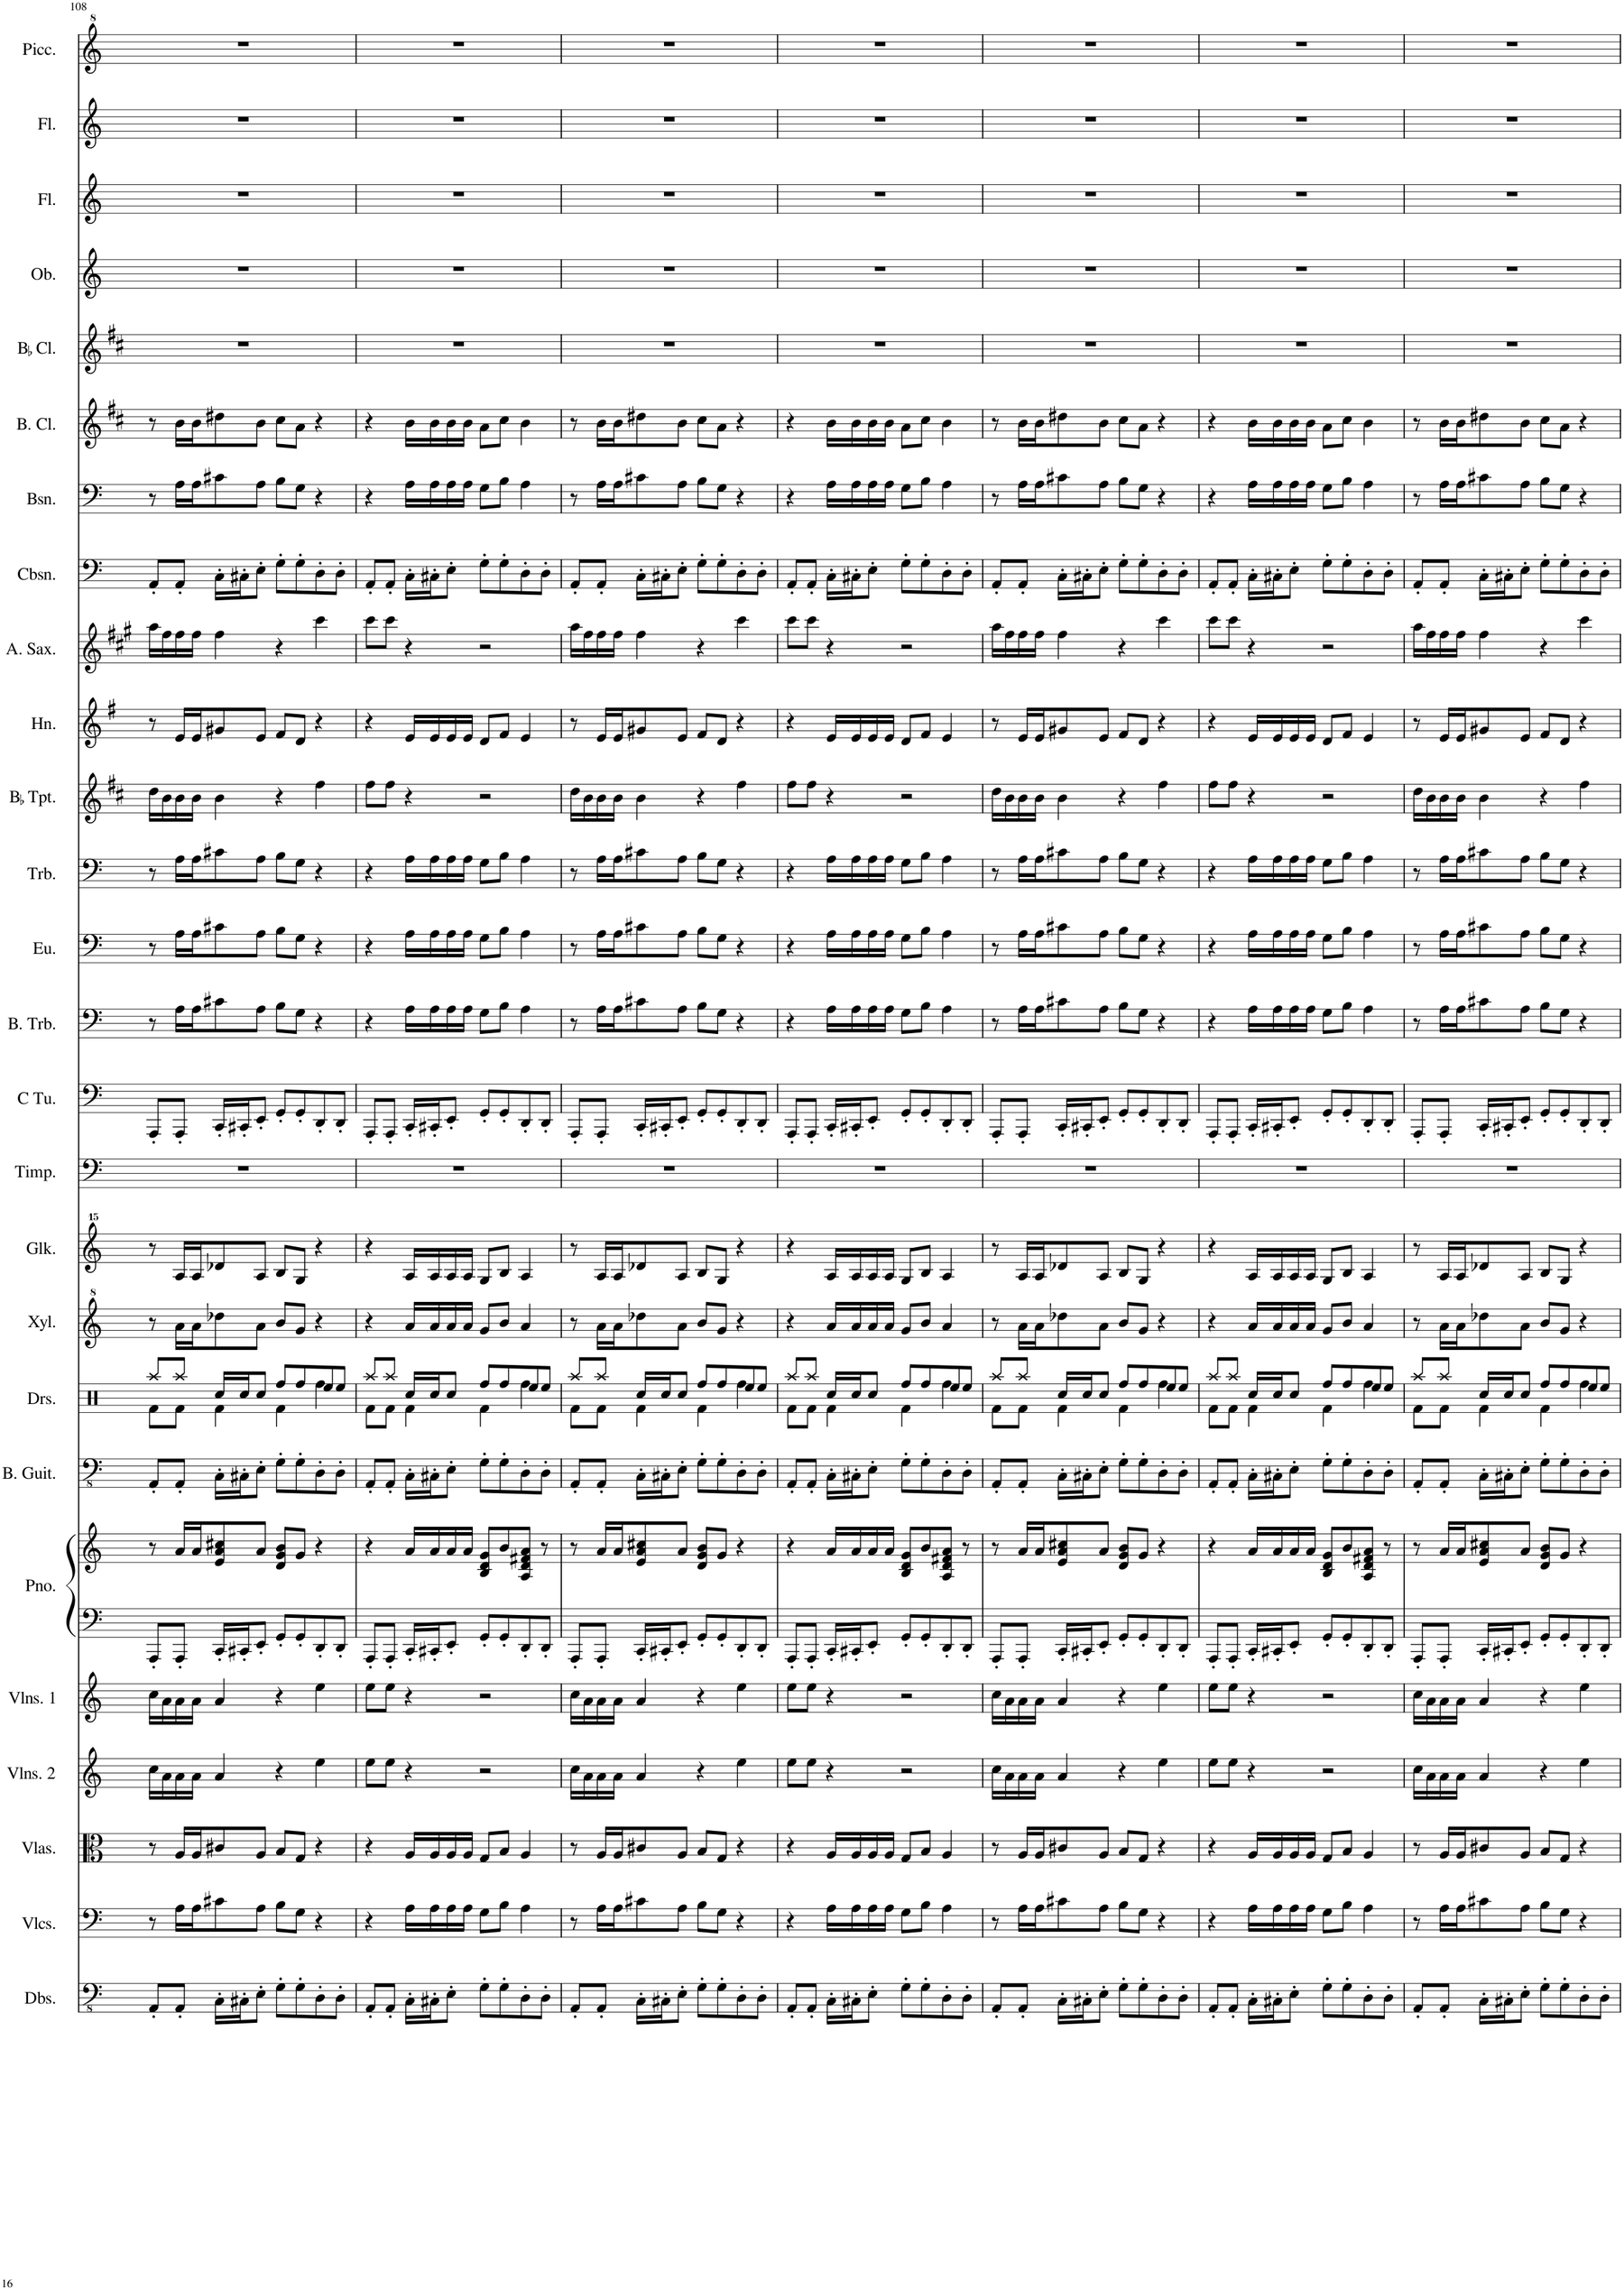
**kern	**kern	**kern	**kern	**kern	**kern	**kern	**kern	**kern	**kern	**kern	**kern	**kern	**kern	**kern	**kern	**kern	**kern	**kern	**kern	**kern	**kern	**kern	**kern	**kern	**kern	**kern
*part26	*part25	*part24	*part23	*part22	*part21	*part21	*part20	*part19	*part18	*part17	*part16	*part15	*part14	*part13	*part12	*part11	*part10	*part9	*part8	*part7	*part6	*part5	*part4	*part3	*part2	*part1
*staff27	*staff26	*staff25	*staff24	*staff23	*staff22	*staff21	*staff20	*staff19	*staff18	*staff17	*staff16	*staff15	*staff14	*staff13	*staff12	*staff11	*staff10	*staff9	*staff8	*staff7	*staff6	*staff5	*staff4	*staff3	*staff2	*staff1
*I"Double Basses	*I"Violoncellos	*I"Violas	*I"Violins 2	*I"Violins 1	*I"Piano	*	*I"Bass Guitar	*I"Drumset	*I"Xylophone	*I"Glockenspiel	*I"Timpani	*I"C Tuba	*I"Bass Trombone	*I"Euphonium	*I"Trombone	*I"BaccidentalFlat Trumpet	*I"Horn	*I"Alto Saxophone	*I"Contrabassoon	*I"Bassoon	*I"Bass Clarinet	*I"BaccidentalFlat Clarinet	*I"Oboe	*I"Flute	*I"Flute	*I"Piccolo
*I'Dbs.	*I'Vlcs.	*I'Vlas.	*I'Vlns. 2	*I'Vlns. 1	*I'Pno.	*	*I'B. Guit.	*I'Drs.	*I'Xyl.	*I'Glk.	*I'Timp.	*I'C Tu.	*I'B. Trb.	*I'Eu.	*I'Trb.	*I'BaccidentalFlat Tpt.	*I'Hn.	*I'A. Sax.	*I'Cbsn.	*I'Bsn.	*I'B. Cl.	*I'BaccidentalFlat Cl.	*I'Ob.	*I'Fl.	*I'Fl.	*I'Picc.
!!LO:PB:g=z
*clefFv4	*clefF4	*clefC3	*clefG2	*clefG2	*clefF4	*clefG2	*clefFv4	*clefX	*clefG^2	*clefG^^2	*clefF4	*clefF4	*clefF4	*clefF4	*clefF4	*clefG2	*clefG2	*clefG2	*clefF4	*clefF4	*clefG2	*clefG2	*clefG2	*clefG2	*clefG2	*clefG^2
*	*	*	*	*	*	*	*	*	*	*	*	*	*	*	*	*Trd1c2	*Trd4c7	*Trd5c9	*Trd7c12	*	*Trd8c14	*Trd1c2	*	*	*	*Trd-7c-12
*k[]	*k[]	*k[]	*k[]	*k[]	*k[]	*k[]	*k[]	*k[]	*k[]	*k[]	*k[]	*k[]	*k[]	*k[]	*k[]	*k[f#c#]	*k[f#]	*k[f#c#g#]	*k[]	*k[]	*k[f#c#]	*k[f#c#]	*k[]	*k[]	*k[]	*k[]
=108	=108	=108	=108	=108	=108	=108	=108	=108	=108	=108	=108	=108	=108	=108	=108	=108	=108	=108	=108	=108	=108	=108	=108	=108	=108	=108
*	*	*	*	*	*	*	*	*^	*	*	*	*	*	*	*	*	*	*	*	*	*	*	*	*	*	*
*	*	*	*	*	*	*	*	*	*^	*	*	*	*	*	*	*	*	*	*	*	*	*	*	*	*	*	*
8AAA'/L	8r	8r	16cc\LL	16cc\LL	8AAA'/L	8r	8AAA'/L	8Rf\L	2ryy	8Raa/L	8r	8r	1r	8AAA'/L	8r	8r	8r	16dd\LL	8r	16aa\LL	8AA'/L	8r	8r	1r	1r	1r	1r	1r
.	.	.	16a\	16a\	.	.	.	.	.	.	.	.	.	.	.	.	.	16b\	.	16ff#\	.	.	.	.	.	.	.	.
8AAA'/J	16A\LL	16A/LL	16a\	16a\	8AAA'/J	16a/LL	8AAA'/J	8Rf\J	.	8Raa/J	16aa\LL	16aa/LL	.	8AAA'/J	16A\LL	16A\LL	16A\LL	16b\	16e/LL	16ff#\	8AA'/J	16A\LL	16b\LL	.	.	.	.	.
.	16A\J	16A/J	16a\JJ	16a\JJ	.	16a/J	.	.	.	.	16aa\J	16aa/J	.	.	16A\J	16A\J	16A\J	16b\JJ	16e/J	16ff#\JJ	.	16A\J	16b\J	.	.	.	.	.
16CC'\LL	8c#X\	8c#X/	4a/	4a/	16CC'/LL	8e/ 8a/ 8cc#X/	16CC'\LL	4Rf\	.	16Rcc/LL	8ddd-X\	8ddd-X/	.	16CC'/LL	8c#X\	8c#X\	8c#X\	4b\	8g#X/	4ff#\	16C'\LL	8c#X\	8dd#X\	.	.	.	.	.
16CC#X'\J	.	.	.	.	16CC#X'/J	.	16CC#X'\J	.	.	16Rcc/J	.	.	.	16CC#X'/J	.	.	.	.	.	.	16C#X'\J	.	.	.	.	.	.	.
8EE'\J	8A\J	8A/J	.	.	8EE'/J	8a/J	8EE'\J	.	.	8Rcc/J	8aa\J	8aa/J	.	8EE'/J	8A\J	8A\J	8A\J	.	8e/J	.	8E'\J	8A\J	8b\J	.	.	.	.	.
8GG'\L	8B\L	8B/L	4r	4r	8GG'/L	8d/ 8g/ 8b/L	8GG'\L	8Rff/L	4Rf\	2ryy	8bb/L	8bb/L	.	8GG'/L	8B\L	8B\L	8B\L	4r	8f#/L	4r	8G'\L	8B\L	8cc#\L	.	.	.	.	.
8GG'\	8G\J	8G/J	.	.	8GG'/	8g/J	8GG'\	8Rff/	.	.	8gg/J	8gg/J	.	8GG'/	8G\J	8G\J	8G\J	.	8d/J	.	8G'\	8G\J	8a\J	.	.	.	.	.
8DD'\	4r	4r	4ee\	4ee\	8DD'/	4r	8DD'\	8Ree/	4Rff\	.	4r	4r	.	8DD'/	4r	4r	4r	4ff#\	4r	4ccc#\	8D'\	4r	4r	.	.	.	.	.
8DD'\J	.	.	.	.	8DD'/J	.	8DD'\J	8Ree/J	.	.	.	.	.	8DD'/J	.	.	.	.	.	.	8D'\J	.	.	.	.	.	.	.
=109	=109	=109	=109	=109	=109	=109	=109	=109	=109	=109	=109	=109	=109	=109	=109	=109	=109	=109	=109	=109	=109	=109	=109	=109	=109	=109	=109	=109
8AAA'/L	4r	4r	8ee\L	8ee\L	8AAA'/L	4r	8AAA'/L	8Rf\L	2ryy	8Raa/L	4r	4r	1r	8AAA'/L	4r	4r	4r	8ff#\L	4r	8ccc#\L	8AA'/L	4r	4r	1r	1r	1r	1r	1r
8AAA'/J	.	.	8ee\J	8ee\J	8AAA'/J	.	8AAA'/J	8Rf\J	.	8Raa/J	.	.	.	8AAA'/J	.	.	.	8ff#\J	.	8ccc#\J	8AA'/J	.	.	.	.	.	.	.
16CC'\LL	16A\LL	16A/LL	4r	4r	16CC'/LL	16a/LL	16CC'\LL	4Rf\	.	16Rcc/LL	16aa/LL	16aa/LL	.	16CC'/LL	16A\LL	16A\LL	16A\LL	4r	16e/LL	4r	16C'\LL	16A\LL	16b\LL	.	.	.	.	.
16CC#X'\J	16A\	16A/	.	.	16CC#X'/J	16a/	16CC#X'\J	.	.	16Rcc/J	16aa/	16aa/	.	16CC#X'/J	16A\	16A\	16A\	.	16e/	.	16C#X'\J	16A\	16b\	.	.	.	.	.
8EE'\J	16A\	16A/	.	.	8EE'/J	16a/	8EE'\J	.	.	8Rcc/J	16aa/	16aa/	.	8EE'/J	16A\	16A\	16A\	.	16e/	.	8E'\J	16A\	16b\	.	.	.	.	.
.	16A\JJ	16A/JJ	.	.	.	16a/JJ	.	.	.	.	16aa/JJ	16aa/JJ	.	.	16A\JJ	16A\JJ	16A\JJ	.	16e/JJ	.	.	16A\JJ	16b\JJ	.	.	.	.	.
8GG'\L	8G\L	8G/L	2r	2r	8GG'/L	8B/ 8d/ 8g/L	8GG'\L	8Rff/L	4Rf\	2ryy	8gg/L	8gg/L	.	8GG'/L	8G\L	8G\L	8G\L	2r	8d/L	2r	8G'\L	8G\L	8a\L	.	.	.	.	.
8GG'\	8B\J	8B/J	.	.	8GG'/	8b/	8GG'\	8Rff/	.	.	8bb/J	8bb/J	.	8GG'/	8B\J	8B\J	8B\J	.	8f#/J	.	8G'\	8B\J	8cc#\J	.	.	.	.	.
8DD'\	4A\	4A/	.	.	8DD'/	8A/ 8d/ 8f#X/ 8a/J	8DD'\	8Ree/	4Rff\	.	4aa/	4aa/	.	8DD'/	4A\	4A\	4A\	.	4e/	.	8D'\	4A\	4b\	.	.	.	.	.
8DD'\J	.	.	.	.	8DD'/J	8r	8DD'\J	8Ree/J	.	.	.	.	.	8DD'/J	.	.	.	.	.	.	8D'\J	.	.	.	.	.	.	.
=110	=110	=110	=110	=110	=110	=110	=110	=110	=110	=110	=110	=110	=110	=110	=110	=110	=110	=110	=110	=110	=110	=110	=110	=110	=110	=110	=110	=110
8AAA'/L	8r	8r	16cc\LL	16cc\LL	8AAA'/L	8r	8AAA'/L	8Rf\L	2ryy	8Raa/L	8r	8r	1r	8AAA'/L	8r	8r	8r	16dd\LL	8r	16aa\LL	8AA'/L	8r	8r	1r	1r	1r	1r	1r
.	.	.	16a\	16a\	.	.	.	.	.	.	.	.	.	.	.	.	.	16b\	.	16ff#\	.	.	.	.	.	.	.	.
8AAA'/J	16A\LL	16A/LL	16a\	16a\	8AAA'/J	16a/LL	8AAA'/J	8Rf\J	.	8Raa/J	16aa\LL	16aa/LL	.	8AAA'/J	16A\LL	16A\LL	16A\LL	16b\	16e/LL	16ff#\	8AA'/J	16A\LL	16b\LL	.	.	.	.	.
.	16A\J	16A/J	16a\JJ	16a\JJ	.	16a/J	.	.	.	.	16aa\J	16aa/J	.	.	16A\J	16A\J	16A\J	16b\JJ	16e/J	16ff#\JJ	.	16A\J	16b\J	.	.	.	.	.
16CC'\LL	8c#X\	8c#X/	4a/	4a/	16CC'/LL	8e/ 8a/ 8cc#X/	16CC'\LL	4Rf\	.	16Rcc/LL	8ddd-X\	8ddd-X/	.	16CC'/LL	8c#X\	8c#X\	8c#X\	4b\	8g#X/	4ff#\	16C'\LL	8c#X\	8dd#X\	.	.	.	.	.
16CC#X'\J	.	.	.	.	16CC#X'/J	.	16CC#X'\J	.	.	16Rcc/J	.	.	.	16CC#X'/J	.	.	.	.	.	.	16C#X'\J	.	.	.	.	.	.	.
8EE'\J	8A\J	8A/J	.	.	8EE'/J	8a/J	8EE'\J	.	.	8Rcc/J	8aa\J	8aa/J	.	8EE'/J	8A\J	8A\J	8A\J	.	8e/J	.	8E'\J	8A\J	8b\J	.	.	.	.	.
8GG'\L	8B\L	8B/L	4r	4r	8GG'/L	8d/ 8g/ 8b/L	8GG'\L	8Rff/L	4Rf\	2ryy	8bb/L	8bb/L	.	8GG'/L	8B\L	8B\L	8B\L	4r	8f#/L	4r	8G'\L	8B\L	8cc#\L	.	.	.	.	.
8GG'\	8G\J	8G/J	.	.	8GG'/	8g/J	8GG'\	8Rff/	.	.	8gg/J	8gg/J	.	8GG'/	8G\J	8G\J	8G\J	.	8d/J	.	8G'\	8G\J	8a\J	.	.	.	.	.
8DD'\	4r	4r	4ee\	4ee\	8DD'/	4r	8DD'\	8Ree/	4Rff\	.	4r	4r	.	8DD'/	4r	4r	4r	4ff#\	4r	4ccc#\	8D'\	4r	4r	.	.	.	.	.
8DD'\J	.	.	.	.	8DD'/J	.	8DD'\J	8Ree/J	.	.	.	.	.	8DD'/J	.	.	.	.	.	.	8D'\J	.	.	.	.	.	.	.
=111	=111	=111	=111	=111	=111	=111	=111	=111	=111	=111	=111	=111	=111	=111	=111	=111	=111	=111	=111	=111	=111	=111	=111	=111	=111	=111	=111	=111
8AAA'/L	4r	4r	8ee\L	8ee\L	8AAA'/L	4r	8AAA'/L	8Rf\L	2ryy	8Raa/L	4r	4r	1r	8AAA'/L	4r	4r	4r	8ff#\L	4r	8ccc#\L	8AA'/L	4r	4r	1r	1r	1r	1r	1r
8AAA'/J	.	.	8ee\J	8ee\J	8AAA'/J	.	8AAA'/J	8Rf\J	.	8Raa/J	.	.	.	8AAA'/J	.	.	.	8ff#\J	.	8ccc#\J	8AA'/J	.	.	.	.	.	.	.
16CC'\LL	16A\LL	16A/LL	4r	4r	16CC'/LL	16a/LL	16CC'\LL	4Rf\	.	16Rcc/LL	16aa/LL	16aa/LL	.	16CC'/LL	16A\LL	16A\LL	16A\LL	4r	16e/LL	4r	16C'\LL	16A\LL	16b\LL	.	.	.	.	.
16CC#X'\J	16A\	16A/	.	.	16CC#X'/J	16a/	16CC#X'\J	.	.	16Rcc/J	16aa/	16aa/	.	16CC#X'/J	16A\	16A\	16A\	.	16e/	.	16C#X'\J	16A\	16b\	.	.	.	.	.
8EE'\J	16A\	16A/	.	.	8EE'/J	16a/	8EE'\J	.	.	8Rcc/J	16aa/	16aa/	.	8EE'/J	16A\	16A\	16A\	.	16e/	.	8E'\J	16A\	16b\	.	.	.	.	.
.	16A\JJ	16A/JJ	.	.	.	16a/JJ	.	.	.	.	16aa/JJ	16aa/JJ	.	.	16A\JJ	16A\JJ	16A\JJ	.	16e/JJ	.	.	16A\JJ	16b\JJ	.	.	.	.	.
8GG'\L	8G\L	8G/L	2r	2r	8GG'/L	8B/ 8d/ 8g/L	8GG'\L	8Rff/L	4Rf\	2ryy	8gg/L	8gg/L	.	8GG'/L	8G\L	8G\L	8G\L	2r	8d/L	2r	8G'\L	8G\L	8a\L	.	.	.	.	.
8GG'\	8B\J	8B/J	.	.	8GG'/	8b/	8GG'\	8Rff/	.	.	8bb/J	8bb/J	.	8GG'/	8B\J	8B\J	8B\J	.	8f#/J	.	8G'\	8B\J	8cc#\J	.	.	.	.	.
8DD'\	4A\	4A/	.	.	8DD'/	8A/ 8d/ 8f#X/ 8a/J	8DD'\	8Ree/	4Rff\	.	4aa/	4aa/	.	8DD'/	4A\	4A\	4A\	.	4e/	.	8D'\	4A\	4b\	.	.	.	.	.
8DD'\J	.	.	.	.	8DD'/J	8r	8DD'\J	8Ree/J	.	.	.	.	.	8DD'/J	.	.	.	.	.	.	8D'\J	.	.	.	.	.	.	.
=112	=112	=112	=112	=112	=112	=112	=112	=112	=112	=112	=112	=112	=112	=112	=112	=112	=112	=112	=112	=112	=112	=112	=112	=112	=112	=112	=112	=112
8AAA'/L	8r	8r	16cc\LL	16cc\LL	8AAA'/L	8r	8AAA'/L	8Rf\L	2ryy	8Raa/L	8r	8r	1r	8AAA'/L	8r	8r	8r	16dd\LL	8r	16aa\LL	8AA'/L	8r	8r	1r	1r	1r	1r	1r
.	.	.	16a\	16a\	.	.	.	.	.	.	.	.	.	.	.	.	.	16b\	.	16ff#\	.	.	.	.	.	.	.	.
8AAA'/J	16A\LL	16A/LL	16a\	16a\	8AAA'/J	16a/LL	8AAA'/J	8Rf\J	.	8Raa/J	16aa\LL	16aa/LL	.	8AAA'/J	16A\LL	16A\LL	16A\LL	16b\	16e/LL	16ff#\	8AA'/J	16A\LL	16b\LL	.	.	.	.	.
.	16A\J	16A/J	16a\JJ	16a\JJ	.	16a/J	.	.	.	.	16aa\J	16aa/J	.	.	16A\J	16A\J	16A\J	16b\JJ	16e/J	16ff#\JJ	.	16A\J	16b\J	.	.	.	.	.
16CC'\LL	8c#X\	8c#X/	4a/	4a/	16CC'/LL	8e/ 8a/ 8cc#X/	16CC'\LL	4Rf\	.	16Rcc/LL	8ddd-X\	8ddd-X/	.	16CC'/LL	8c#X\	8c#X\	8c#X\	4b\	8g#X/	4ff#\	16C'\LL	8c#X\	8dd#X\	.	.	.	.	.
16CC#X'\J	.	.	.	.	16CC#X'/J	.	16CC#X'\J	.	.	16Rcc/J	.	.	.	16CC#X'/J	.	.	.	.	.	.	16C#X'\J	.	.	.	.	.	.	.
8EE'\J	8A\J	8A/J	.	.	8EE'/J	8a/J	8EE'\J	.	.	8Rcc/J	8aa\J	8aa/J	.	8EE'/J	8A\J	8A\J	8A\J	.	8e/J	.	8E'\J	8A\J	8b\J	.	.	.	.	.
8GG'\L	8B\L	8B/L	4r	4r	8GG'/L	8d/ 8g/ 8b/L	8GG'\L	8Rff/L	4Rf\	2ryy	8bb/L	8bb/L	.	8GG'/L	8B\L	8B\L	8B\L	4r	8f#/L	4r	8G'\L	8B\L	8cc#\L	.	.	.	.	.
8GG'\	8G\J	8G/J	.	.	8GG'/	8g/J	8GG'\	8Rff/	.	.	8gg/J	8gg/J	.	8GG'/	8G\J	8G\J	8G\J	.	8d/J	.	8G'\	8G\J	8a\J	.	.	.	.	.
8DD'\	4r	4r	4ee\	4ee\	8DD'/	4r	8DD'\	8Ree/	4Rff\	.	4r	4r	.	8DD'/	4r	4r	4r	4ff#\	4r	4ccc#\	8D'\	4r	4r	.	.	.	.	.
8DD'\J	.	.	.	.	8DD'/J	.	8DD'\J	8Ree/J	.	.	.	.	.	8DD'/J	.	.	.	.	.	.	8D'\J	.	.	.	.	.	.	.
=113	=113	=113	=113	=113	=113	=113	=113	=113	=113	=113	=113	=113	=113	=113	=113	=113	=113	=113	=113	=113	=113	=113	=113	=113	=113	=113	=113	=113
8AAA'/L	4r	4r	8ee\L	8ee\L	8AAA'/L	4r	8AAA'/L	8Rf\L	2ryy	8Raa/L	4r	4r	1r	8AAA'/L	4r	4r	4r	8ff#\L	4r	8ccc#\L	8AA'/L	4r	4r	1r	1r	1r	1r	1r
8AAA'/J	.	.	8ee\J	8ee\J	8AAA'/J	.	8AAA'/J	8Rf\J	.	8Raa/J	.	.	.	8AAA'/J	.	.	.	8ff#\J	.	8ccc#\J	8AA'/J	.	.	.	.	.	.	.
16CC'\LL	16A\LL	16A/LL	4r	4r	16CC'/LL	16a/LL	16CC'\LL	4Rf\	.	16Rcc/LL	16aa/LL	16aa/LL	.	16CC'/LL	16A\LL	16A\LL	16A\LL	4r	16e/LL	4r	16C'\LL	16A\LL	16b\LL	.	.	.	.	.
16CC#X'\J	16A\	16A/	.	.	16CC#X'/J	16a/	16CC#X'\J	.	.	16Rcc/J	16aa/	16aa/	.	16CC#X'/J	16A\	16A\	16A\	.	16e/	.	16C#X'\J	16A\	16b\	.	.	.	.	.
8EE'\J	16A\	16A/	.	.	8EE'/J	16a/	8EE'\J	.	.	8Rcc/J	16aa/	16aa/	.	8EE'/J	16A\	16A\	16A\	.	16e/	.	8E'\J	16A\	16b\	.	.	.	.	.
.	16A\JJ	16A/JJ	.	.	.	16a/JJ	.	.	.	.	16aa/JJ	16aa/JJ	.	.	16A\JJ	16A\JJ	16A\JJ	.	16e/JJ	.	.	16A\JJ	16b\JJ	.	.	.	.	.
8GG'\L	8G\L	8G/L	2r	2r	8GG'/L	8B/ 8d/ 8g/L	8GG'\L	8Rff/L	4Rf\	2ryy	8gg/L	8gg/L	.	8GG'/L	8G\L	8G\L	8G\L	2r	8d/L	2r	8G'\L	8G\L	8a\L	.	.	.	.	.
8GG'\	8B\J	8B/J	.	.	8GG'/	8b/	8GG'\	8Rff/	.	.	8bb/J	8bb/J	.	8GG'/	8B\J	8B\J	8B\J	.	8f#/J	.	8G'\	8B\J	8cc#\J	.	.	.	.	.
8DD'\	4A\	4A/	.	.	8DD'/	8A/ 8d/ 8f#X/ 8a/J	8DD'\	8Ree/	4Rff\	.	4aa/	4aa/	.	8DD'/	4A\	4A\	4A\	.	4e/	.	8D'\	4A\	4b\	.	.	.	.	.
8DD'\J	.	.	.	.	8DD'/J	8r	8DD'\J	8Ree/J	.	.	.	.	.	8DD'/J	.	.	.	.	.	.	8D'\J	.	.	.	.	.	.	.
=114	=114	=114	=114	=114	=114	=114	=114	=114	=114	=114	=114	=114	=114	=114	=114	=114	=114	=114	=114	=114	=114	=114	=114	=114	=114	=114	=114	=114
8AAA'/L	8r	8r	16cc\LL	16cc\LL	8AAA'/L	8r	8AAA'/L	8Rf\L	2ryy	8Raa/L	8r	8r	1r	8AAA'/L	8r	8r	8r	16dd\LL	8r	16aa\LL	8AA'/L	8r	8r	1r	1r	1r	1r	1r
.	.	.	16a\	16a\	.	.	.	.	.	.	.	.	.	.	.	.	.	16b\	.	16ff#\	.	.	.	.	.	.	.	.
8AAA'/J	16A\LL	16A/LL	16a\	16a\	8AAA'/J	16a/LL	8AAA'/J	8Rf\J	.	8Raa/J	16aa\LL	16aa/LL	.	8AAA'/J	16A\LL	16A\LL	16A\LL	16b\	16e/LL	16ff#\	8AA'/J	16A\LL	16b\LL	.	.	.	.	.
.	16A\J	16A/J	16a\JJ	16a\JJ	.	16a/J	.	.	.	.	16aa\J	16aa/J	.	.	16A\J	16A\J	16A\J	16b\JJ	16e/J	16ff#\JJ	.	16A\J	16b\J	.	.	.	.	.
16CC'\LL	8c#X\	8c#X/	4a/	4a/	16CC'/LL	8e/ 8a/ 8cc#X/	16CC'\LL	4Rf\	.	16Rcc/LL	8ddd-X\	8ddd-X/	.	16CC'/LL	8c#X\	8c#X\	8c#X\	4b\	8g#X/	4ff#\	16C'\LL	8c#X\	8dd#X\	.	.	.	.	.
16CC#X'\J	.	.	.	.	16CC#X'/J	.	16CC#X'\J	.	.	16Rcc/J	.	.	.	16CC#X'/J	.	.	.	.	.	.	16C#X'\J	.	.	.	.	.	.	.
8EE'\J	8A\J	8A/J	.	.	8EE'/J	8a/J	8EE'\J	.	.	8Rcc/J	8aa\J	8aa/J	.	8EE'/J	8A\J	8A\J	8A\J	.	8e/J	.	8E'\J	8A\J	8b\J	.	.	.	.	.
8GG'\L	8B\L	8B/L	4r	4r	8GG'/L	8d/ 8g/ 8b/L	8GG'\L	8Rff/L	4Rf\	2ryy	8bb/L	8bb/L	.	8GG'/L	8B\L	8B\L	8B\L	4r	8f#/L	4r	8G'\L	8B\L	8cc#\L	.	.	.	.	.
8GG'\	8G\J	8G/J	.	.	8GG'/	8g/J	8GG'\	8Rff/	.	.	8gg/J	8gg/J	.	8GG'/	8G\J	8G\J	8G\J	.	8d/J	.	8G'\	8G\J	8a\J	.	.	.	.	.
8DD'\	4r	4r	4ee\	4ee\	8DD'/	4r	8DD'\	8Ree/	4Rff\	.	4r	4r	.	8DD'/	4r	4r	4r	4ff#\	4r	4ccc#\	8D'\	4r	4r	.	.	.	.	.
8DD'\J	.	.	.	.	8DD'/J	.	8DD'\J	8Ree/J	.	.	.	.	.	8DD'/J	.	.	.	.	.	.	8D'\J	.	.	.	.	.	.	.
*	*	*	*	*	*	*	*	*v	*v	*v	*	*	*	*	*	*	*	*	*	*	*	*	*	*	*	*	*	*
=	=	=	=	=	=	=	=	=	=	=	=	=	=	=	=	=	=	=	=	=	=	=	=	=	=	=
*-	*-	*-	*-	*-	*-	*-	*-	*-	*-	*-	*-	*-	*-	*-	*-	*-	*-	*-	*-	*-	*-	*-	*-	*-	*-	*-
